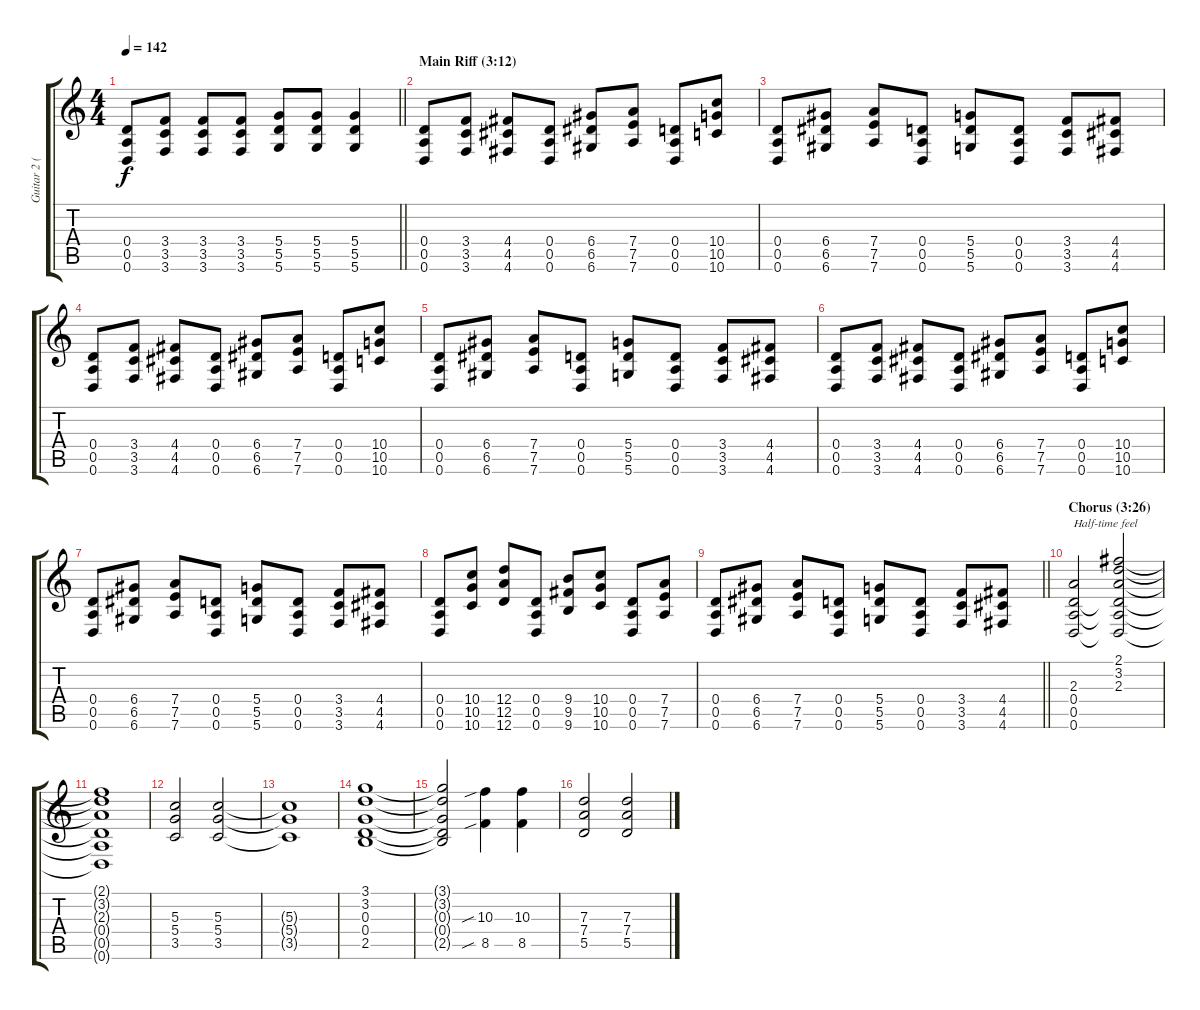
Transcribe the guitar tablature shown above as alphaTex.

\track ("Guitar 2 (Dave Kushner)" "Guitar 2 (") {instrument overdrivenguitar}
\staff {score tabs}
\tuning (E4 B3 G3 D3 A2 D2) {hide}
\ts (4 4)
\tempo 142
\clef g2
\barLineRight lightlight
\ks c
(0.4{t} 0.5{t} 0.6{t}).8{dy f} (3.4 3.5 3.6).8 (3.4 3.5 3.6).8 (3.4 3.5 3.6).8 (5.4 5.5 5.6).8 (5.4 5.5 5.6).8 (5.4 5.5 5.6).4 |
\section ("" "Main Riff (3:12)")
(0.4 0.5 0.6).8 (3.4 3.5 3.6).8 (4.4 4.5 4.6).8 (0.4 0.5 0.6).8 (6.4 6.5 6.6).8 (7.4 7.5 7.6).8 (0.4 0.5 0.6).8 (10.4 10.5 10.6).8 |
(0.4 0.5 0.6).8 (6.4 6.5 6.6).8 (7.4 7.5 7.6).8 (0.4 0.5 0.6).8 (5.4 5.5 5.6).8 (0.4 0.5 0.6).8 (3.4 3.5 3.6).8 (4.4 4.5 4.6).8 |
(0.4 0.5 0.6).8 (3.4 3.5 3.6).8 (4.4 4.5 4.6).8 (0.4 0.5 0.6).8 (6.4 6.5 6.6).8 (7.4 7.5 7.6).8 (0.4 0.5 0.6).8 (10.4 10.5 10.6).8 |
(0.4 0.5 0.6).8 (6.4 6.5 6.6).8 (7.4 7.5 7.6).8 (0.4 0.5 0.6).8 (5.4 5.5 5.6).8 (0.4 0.5 0.6).8 (3.4 3.5 3.6).8 (4.4 4.5 4.6).8 |
(0.4 0.5 0.6).8 (3.4 3.5 3.6).8 (4.4 4.5 4.6).8 (0.4 0.5 0.6).8 (6.4 6.5 6.6).8 (7.4 7.5 7.6).8 (0.4 0.5 0.6).8 (10.4 10.5 10.6).8 |
(0.4 0.5 0.6).8 (6.4 6.5 6.6).8 (7.4 7.5 7.6).8 (0.4 0.5 0.6).8 (5.4 5.5 5.6).8 (0.4 0.5 0.6).8 (3.4 3.5 3.6).8 (4.4 4.5 4.6).8 |
(0.4 0.5 0.6).8 (10.4 10.5 10.6).8 (12.4 12.5 12.6).8 (0.4 0.5 0.6).8 (9.4 9.5 9.6).8 (10.4 10.5 10.6).8 (0.4 0.5 0.6).8 (7.4 7.5 7.6).8 |
\barLineRight lightlight
(0.4 0.5 0.6).8 (6.4 6.5 6.6).8 (7.4 7.5 7.6).8 (0.4 0.5 0.6).8 (5.4 5.5 5.6).8 (0.4 0.5 0.6).8 (3.4 3.5 3.6).8 (4.4 4.5 4.6).8 |
\section ("" "Chorus (3:26)")
(2.3 0.4 0.5 0.6).2{txt "Half-time feel"} (2.1 3.2 2.3 0.4{t} 0.5{t} 0.6{t}).2 |
(2.1{t} 3.2{t} 2.3{t} 0.4{t} 0.5{t} 0.6{t}).1 |
(5.3 5.4 3.5).2 (5.3 5.4 3.5).2 |
(5.3{t} 5.4{t} 3.5{t}).1 |
(3.1 3.2 0.3 0.4 2.5).1 |
(3.1{t} 3.2{t} 0.3{t} 0.4{t} 2.5{t}).2 (10.3{sib} 8.5{sib}).4 (10.3 8.5).4 |
(7.3 7.4 5.5).2 (7.3 7.4 5.5).2
